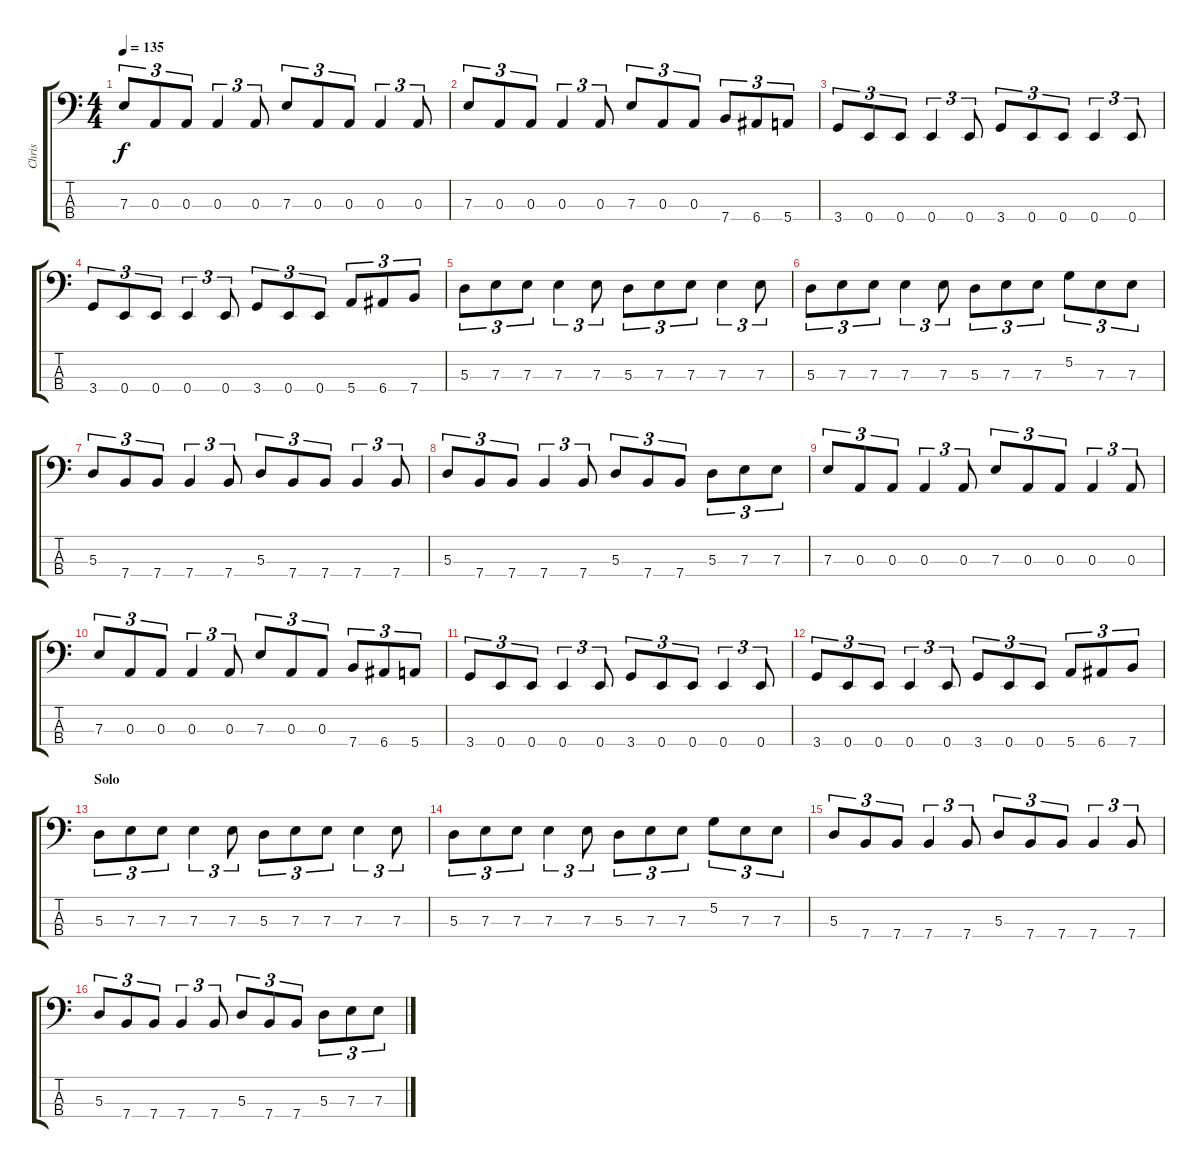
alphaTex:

\track ("Chris " "Chris ") {instrument electricbasspick}
\staff {score tabs}
\tuning (G2 D2 A1 E1) {hide}
\ts (4 4)
\tempo 135
\clef f4
\ks c
7.3.8{tu (3 2) dy f} 0.3.8{tu (3 2)} 0.3.8{tu (3 2)} 0.3.4{tu (3 2)} 0.3.8{tu (3 2)} 7.3.8{tu (3 2)} 0.3.8{tu (3 2)} 0.3.8{tu (3 2)} 0.3.4{tu (3 2)} 0.3.8{tu (3 2)} |
7.3.8{tu (3 2)} 0.3.8{tu (3 2)} 0.3.8{tu (3 2)} 0.3.4{tu (3 2)} 0.3.8{tu (3 2)} 7.3.8{tu (3 2)} 0.3.8{tu (3 2)} 0.3.8{tu (3 2)} 7.4.8{tu (3 2)} 6.4.8{tu (3 2)} 5.4.8{tu (3 2)} |
3.4.8{tu (3 2)} 0.4.8{tu (3 2)} 0.4.8{tu (3 2)} 0.4.4{tu (3 2)} 0.4.8{tu (3 2)} 3.4.8{tu (3 2)} 0.4.8{tu (3 2)} 0.4.8{tu (3 2)} 0.4.4{tu (3 2)} 0.4.8{tu (3 2)} |
3.4.8{tu (3 2)} 0.4.8{tu (3 2)} 0.4.8{tu (3 2)} 0.4.4{tu (3 2)} 0.4.8{tu (3 2)} 3.4.8{tu (3 2)} 0.4.8{tu (3 2)} 0.4.8{tu (3 2)} 5.4.8{tu (3 2)} 6.4.8{tu (3 2)} 7.4.8{tu (3 2)} |
5.3.8{tu (3 2)} 7.3.8{tu (3 2)} 7.3.8{tu (3 2)} 7.3.4{tu (3 2)} 7.3.8{tu (3 2)} 5.3.8{tu (3 2)} 7.3.8{tu (3 2)} 7.3.8{tu (3 2)} 7.3.4{tu (3 2)} 7.3.8{tu (3 2)} |
5.3.8{tu (3 2)} 7.3.8{tu (3 2)} 7.3.8{tu (3 2)} 7.3.4{tu (3 2)} 7.3.8{tu (3 2)} 5.3.8{tu (3 2)} 7.3.8{tu (3 2)} 7.3.8{tu (3 2)} 5.2.8{tu (3 2)} 7.3.8{tu (3 2)} 7.3.8{tu (3 2)} |
5.3.8{tu (3 2)} 7.4.8{tu (3 2)} 7.4.8{tu (3 2)} 7.4.4{tu (3 2)} 7.4.8{tu (3 2)} 5.3.8{tu (3 2)} 7.4.8{tu (3 2)} 7.4.8{tu (3 2)} 7.4.4{tu (3 2)} 7.4.8{tu (3 2)} |
5.3.8{tu (3 2)} 7.4.8{tu (3 2)} 7.4.8{tu (3 2)} 7.4.4{tu (3 2)} 7.4.8{tu (3 2)} 5.3.8{tu (3 2)} 7.4.8{tu (3 2)} 7.4.8{tu (3 2)} 5.3.8{tu (3 2)} 7.3.8{tu (3 2)} 7.3.8{tu (3 2)} |
7.3.8{tu (3 2)} 0.3.8{tu (3 2)} 0.3.8{tu (3 2)} 0.3.4{tu (3 2)} 0.3.8{tu (3 2)} 7.3.8{tu (3 2)} 0.3.8{tu (3 2)} 0.3.8{tu (3 2)} 0.3.4{tu (3 2)} 0.3.8{tu (3 2)} |
7.3.8{tu (3 2)} 0.3.8{tu (3 2)} 0.3.8{tu (3 2)} 0.3.4{tu (3 2)} 0.3.8{tu (3 2)} 7.3.8{tu (3 2)} 0.3.8{tu (3 2)} 0.3.8{tu (3 2)} 7.4.8{tu (3 2)} 6.4.8{tu (3 2)} 5.4.8{tu (3 2)} |
3.4.8{tu (3 2)} 0.4.8{tu (3 2)} 0.4.8{tu (3 2)} 0.4.4{tu (3 2)} 0.4.8{tu (3 2)} 3.4.8{tu (3 2)} 0.4.8{tu (3 2)} 0.4.8{tu (3 2)} 0.4.4{tu (3 2)} 0.4.8{tu (3 2)} |
3.4.8{tu (3 2)} 0.4.8{tu (3 2)} 0.4.8{tu (3 2)} 0.4.4{tu (3 2)} 0.4.8{tu (3 2)} 3.4.8{tu (3 2)} 0.4.8{tu (3 2)} 0.4.8{tu (3 2)} 5.4.8{tu (3 2)} 6.4.8{tu (3 2)} 7.4.8{tu (3 2)} |
\section ("" "Solo")
5.3.8{tu (3 2)} 7.3.8{tu (3 2)} 7.3.8{tu (3 2)} 7.3.4{tu (3 2)} 7.3.8{tu (3 2)} 5.3.8{tu (3 2)} 7.3.8{tu (3 2)} 7.3.8{tu (3 2)} 7.3.4{tu (3 2)} 7.3.8{tu (3 2)} |
5.3.8{tu (3 2)} 7.3.8{tu (3 2)} 7.3.8{tu (3 2)} 7.3.4{tu (3 2)} 7.3.8{tu (3 2)} 5.3.8{tu (3 2)} 7.3.8{tu (3 2)} 7.3.8{tu (3 2)} 5.2.8{tu (3 2)} 7.3.8{tu (3 2)} 7.3.8{tu (3 2)} |
5.3.8{tu (3 2)} 7.4.8{tu (3 2)} 7.4.8{tu (3 2)} 7.4.4{tu (3 2)} 7.4.8{tu (3 2)} 5.3.8{tu (3 2)} 7.4.8{tu (3 2)} 7.4.8{tu (3 2)} 7.4.4{tu (3 2)} 7.4.8{tu (3 2)} |
5.3.8{tu (3 2)} 7.4.8{tu (3 2)} 7.4.8{tu (3 2)} 7.4.4{tu (3 2)} 7.4.8{tu (3 2)} 5.3.8{tu (3 2)} 7.4.8{tu (3 2)} 7.4.8{tu (3 2)} 5.3.8{tu (3 2)} 7.3.8{tu (3 2)} 7.3.8{tu (3 2)}
